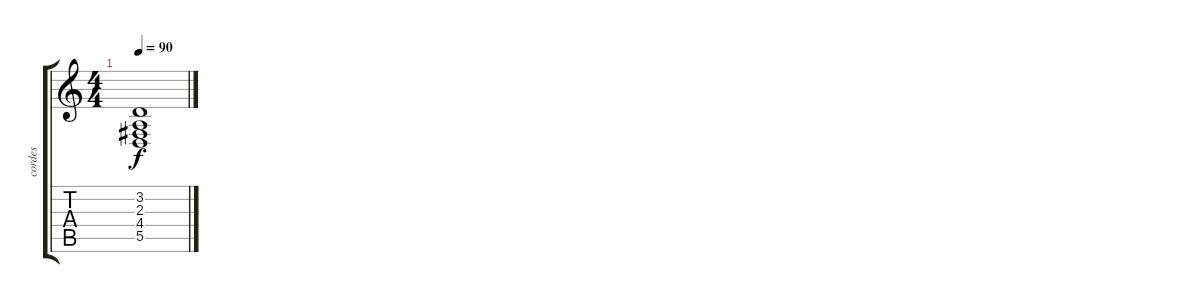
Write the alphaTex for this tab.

\track ("cordes" "cordes") {instrument stringensemble1}
\staff {score tabs}
\tuning (E4 B3 G3 D3 A2 E2) {hide}
\ts (4 4)
\tempo 90
\clef g2
\ks c
(3.2 2.3 4.4 5.5).1{dy f}
